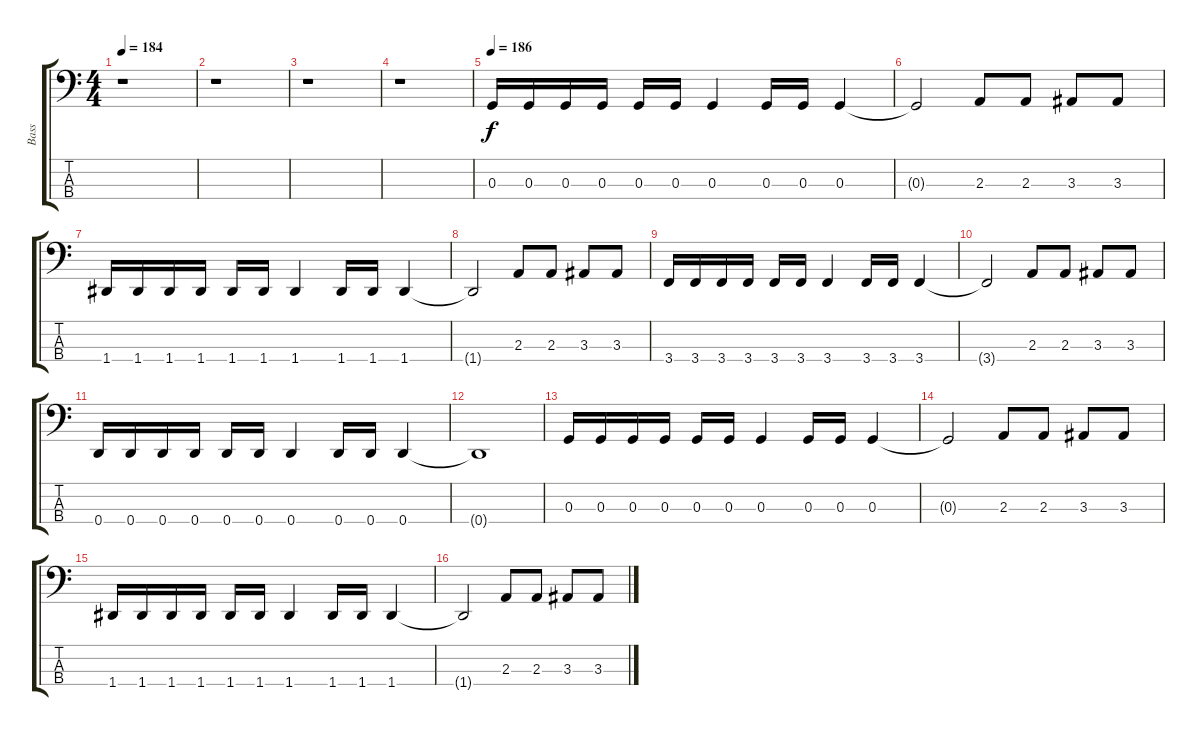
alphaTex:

\track ("Bass" "Bass") {instrument electricbasspick}
\staff {score tabs}
\tuning (F2 C2 G1 D1) {hide}
\ts (4 4)
\tempo 184
\clef f4
\ks c
r.1{dy f} |
r.1 |
r.1 |
r.1 |
\tempo 186
0.3.16 0.3.16 0.3.16 0.3.16 0.3.16 0.3.16 0.3.4 0.3.16 0.3.16 0.3.4 |
0.3{t}.2 2.3.8 2.3.8 3.3.8 3.3.8 |
1.4.16 1.4.16 1.4.16 1.4.16 1.4.16 1.4.16 1.4.4 1.4.16 1.4.16 1.4.4 |
1.4{t}.2 2.3.8 2.3.8 3.3.8 3.3.8 |
3.4.16 3.4.16 3.4.16 3.4.16 3.4.16 3.4.16 3.4.4 3.4.16 3.4.16 3.4.4 |
3.4{t}.2 2.3.8 2.3.8 3.3.8 3.3.8 |
0.4.16 0.4.16 0.4.16 0.4.16 0.4.16 0.4.16 0.4.4 0.4.16 0.4.16 0.4.4 |
0.4{t}.1 |
0.3.16 0.3.16 0.3.16 0.3.16 0.3.16 0.3.16 0.3.4 0.3.16 0.3.16 0.3.4 |
0.3{t}.2 2.3.8 2.3.8 3.3.8 3.3.8 |
1.4.16 1.4.16 1.4.16 1.4.16 1.4.16 1.4.16 1.4.4 1.4.16 1.4.16 1.4.4 |
1.4{t}.2 2.3.8 2.3.8 3.3.8 3.3.8
